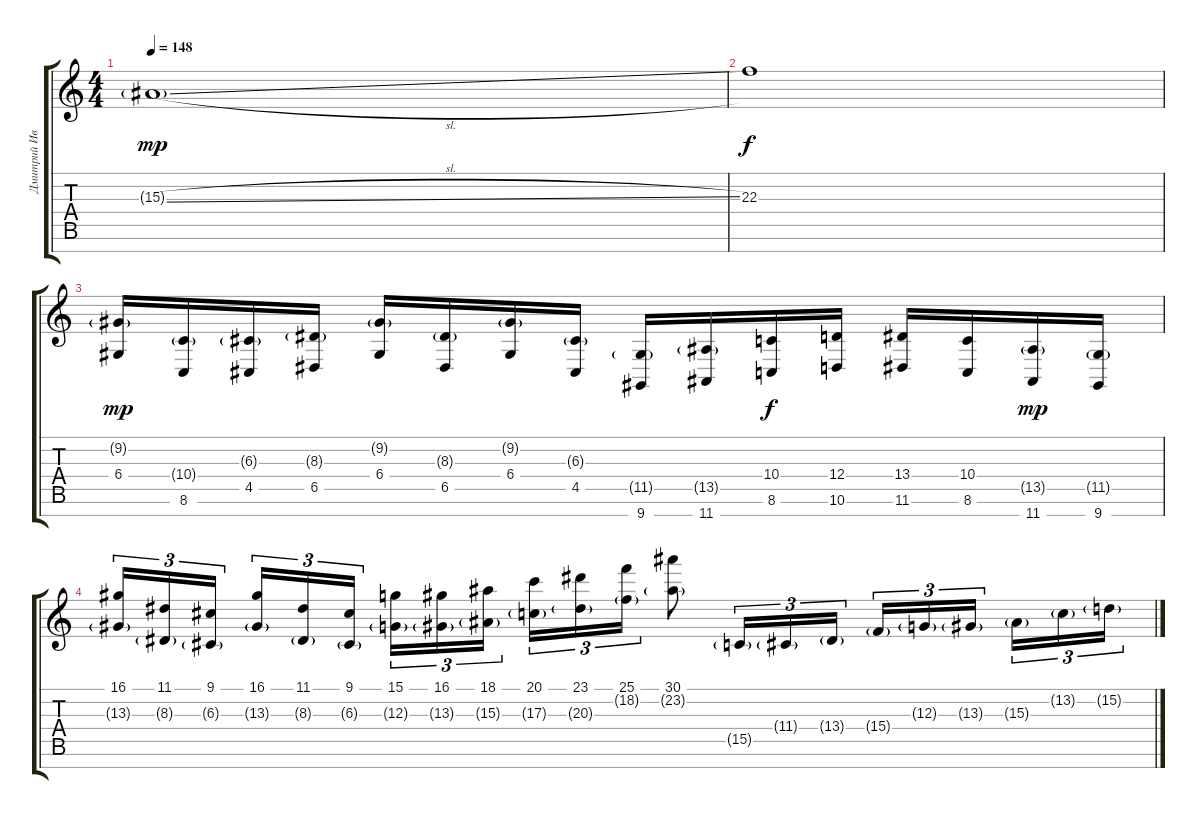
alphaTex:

\track ("Дмитрий Иванов" "Дмитрий Ив") {instrument musicbox}
\staff {score tabs}
\tuning (E4 B3 G3 D3 A2 E2 B1) {hide}
\ts (4 4)
\tempo 148
\clef g2
\ks c
15.3{sl g}.1{dy mp volume 13 instrument lead1square} |
22.3.1{dy f} |
(9.2{g} 6.4).16{dy mp instrument lead8bassandlead} (10.4{g} 8.6).16 (6.3{g} 4.5).16 (8.3{g} 6.5).16 (9.2{g} 6.4).16 (8.3{g} 6.5).16 (9.2{g} 6.4).16 (6.3{g} 4.5).16 (11.5{g} 9.7).16 (13.5{g} 11.7).16 (10.4 8.6).16{dy f} (12.4 10.6).16 (13.4 11.6).16 (10.4 8.6).16 (13.5{g} 11.7).16{dy mp} (11.5{g} 9.7).16 |
(16.1 13.3{g}).16{tu (3 2)} (11.1 8.3{g}).16{tu (3 2)} (9.1 6.3{g}).16{tu (3 2)} (16.1 13.3{g}).16{tu (3 2)} (11.1 8.3{g}).16{tu (3 2)} (9.1 6.3{g}).16{tu (3 2)} (15.1 12.3{g}).16{tu (3 2)} (16.1 13.3{g}).16{tu (3 2)} (18.1 15.3{g}).16{tu (3 2)} (20.1 17.3{g}).16{tu (3 2)} (23.1 20.3{g}).16{tu (3 2)} (25.1 18.2{g}).16{tu (3 2)} (30.1 23.2{g}).8 15.5{g}.16{tu (3 2)} 11.4{g}.16{tu (3 2)} 13.4{g}.16{tu (3 2)} 15.4{g}.16{tu (3 2)} 12.3{g}.16{tu (3 2)} 13.3{g}.16{tu (3 2)} 15.3{g}.16{tu (3 2)} 13.2{g}.16{tu (3 2)} 15.2{g}.16{tu (3 2)}
